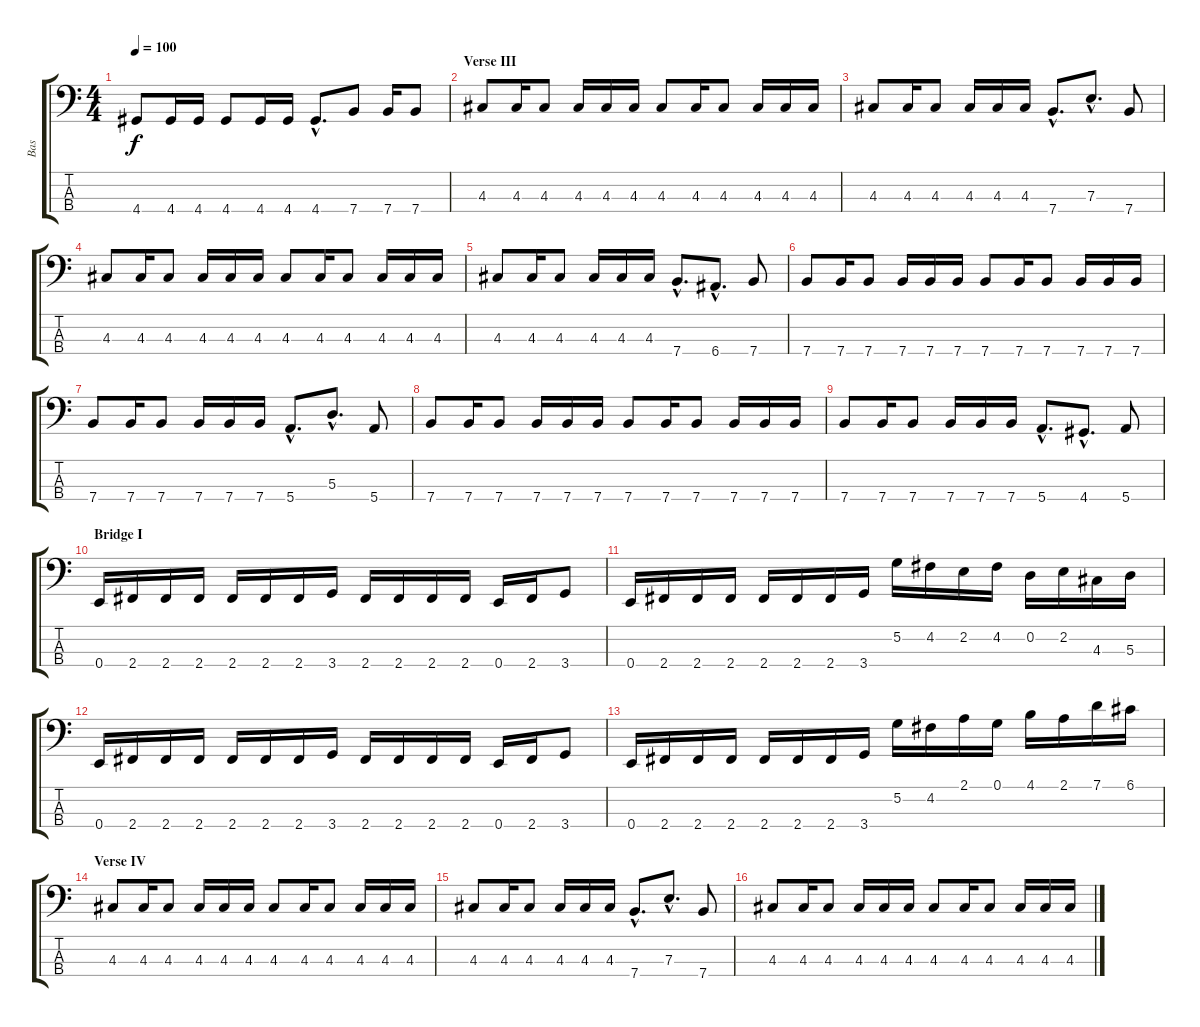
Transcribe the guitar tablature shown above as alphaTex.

\track ("Bas" "Bas") {instrument electricbassfinger}
\staff {score tabs}
\tuning (G2 D2 A1 E1) {hide}
\ts (4 4)
\tempo 100
\clef f4
\ks c
4.4.8{dy f instrument electricbassfinger} 4.4.16 4.4.16 4.4.8{instrument electricbassfinger} 4.4.16 4.4.16 4.4{hac}.8{d instrument electricbassfinger} 7.4.8 7.4.16 7.4.8 |
\section ("" "Verse III")
4.3.8{instrument electricbassfinger} 4.3.16 4.3.8{instrument electricbassfinger} 4.3.16 4.3.16 4.3.16 4.3.8{instrument electricbassfinger} 4.3.16 4.3.8{instrument electricbassfinger} 4.3.16 4.3.16 4.3.16 |
4.3.8{instrument electricbassfinger} 4.3.16 4.3.8{instrument electricbassfinger} 4.3.16 4.3.16 4.3.16 7.4{hac}.8{d} 7.3{hac}.8{d} 7.4.8 |
4.3.8{instrument electricbassfinger} 4.3.16 4.3.8{instrument electricbassfinger} 4.3.16 4.3.16 4.3.16 4.3.8{instrument electricbassfinger} 4.3.16 4.3.8{instrument electricbassfinger} 4.3.16 4.3.16 4.3.16 |
4.3.8{instrument electricbassfinger} 4.3.16 4.3.8{instrument electricbassfinger} 4.3.16 4.3.16 4.3.16 7.4{hac}.8{d} 6.4{hac}.8{d} 7.4.8 |
7.4.8{instrument electricbassfinger} 7.4.16 7.4.8 7.4.16 7.4.16 7.4.16 7.4.8 7.4.16 7.4.8 7.4.16 7.4.16 7.4.16 |
7.4.8 7.4.16 7.4.8 7.4.16 7.4.16 7.4.16 5.4{hac}.8{d} 5.3{hac}.8{d} 5.4.8 |
7.4.8{instrument electricbassfinger} 7.4.16 7.4.8 7.4.16 7.4.16 7.4.16 7.4.8 7.4.16 7.4.8 7.4.16 7.4.16 7.4.16 |
7.4.8 7.4.16 7.4.8 7.4.16 7.4.16 7.4.16 5.4{hac}.8{d} 4.4{hac}.8{d} 5.4.8 |
\section ("" "Bridge I")
0.4.16{instrument electricbassfinger} 2.4.16 2.4.16 2.4.16 2.4.16 2.4.16 2.4.16 3.4.16 2.4.16 2.4.16 2.4.16 2.4.16 0.4.16 2.4.16 3.4.8 |
0.4.16{instrument electricbassfinger} 2.4.16 2.4.16 2.4.16 2.4.16 2.4.16 2.4.16 3.4.16 5.2.16 4.2.16 2.2.16 4.2.16 0.2.16 2.2.16 4.3.16 5.3.16 |
0.4.16{instrument electricbassfinger} 2.4.16 2.4.16 2.4.16 2.4.16 2.4.16 2.4.16 3.4.16 2.4.16 2.4.16 2.4.16 2.4.16 0.4.16 2.4.16 3.4.8 |
0.4.16{instrument electricbassfinger} 2.4.16 2.4.16 2.4.16 2.4.16 2.4.16 2.4.16 3.4.16 5.2.16 4.2.16 2.1.16 0.1.16 4.1.16 2.1.16 7.1.16 6.1.16 |
\section ("" "Verse IV")
4.3.8{instrument electricbassfinger} 4.3.16 4.3.8{instrument electricbassfinger} 4.3.16 4.3.16 4.3.16 4.3.8{instrument electricbassfinger} 4.3.16 4.3.8{instrument electricbassfinger} 4.3.16 4.3.16 4.3.16 |
4.3.8{instrument electricbassfinger} 4.3.16 4.3.8{instrument electricbassfinger} 4.3.16 4.3.16 4.3.16 7.4{hac}.8{d} 7.3{hac}.8{d} 7.4.8 |
4.3.8{instrument electricbassfinger} 4.3.16 4.3.8{instrument electricbassfinger} 4.3.16 4.3.16 4.3.16 4.3.8{instrument electricbassfinger} 4.3.16 4.3.8{instrument electricbassfinger} 4.3.16 4.3.16 4.3.16
